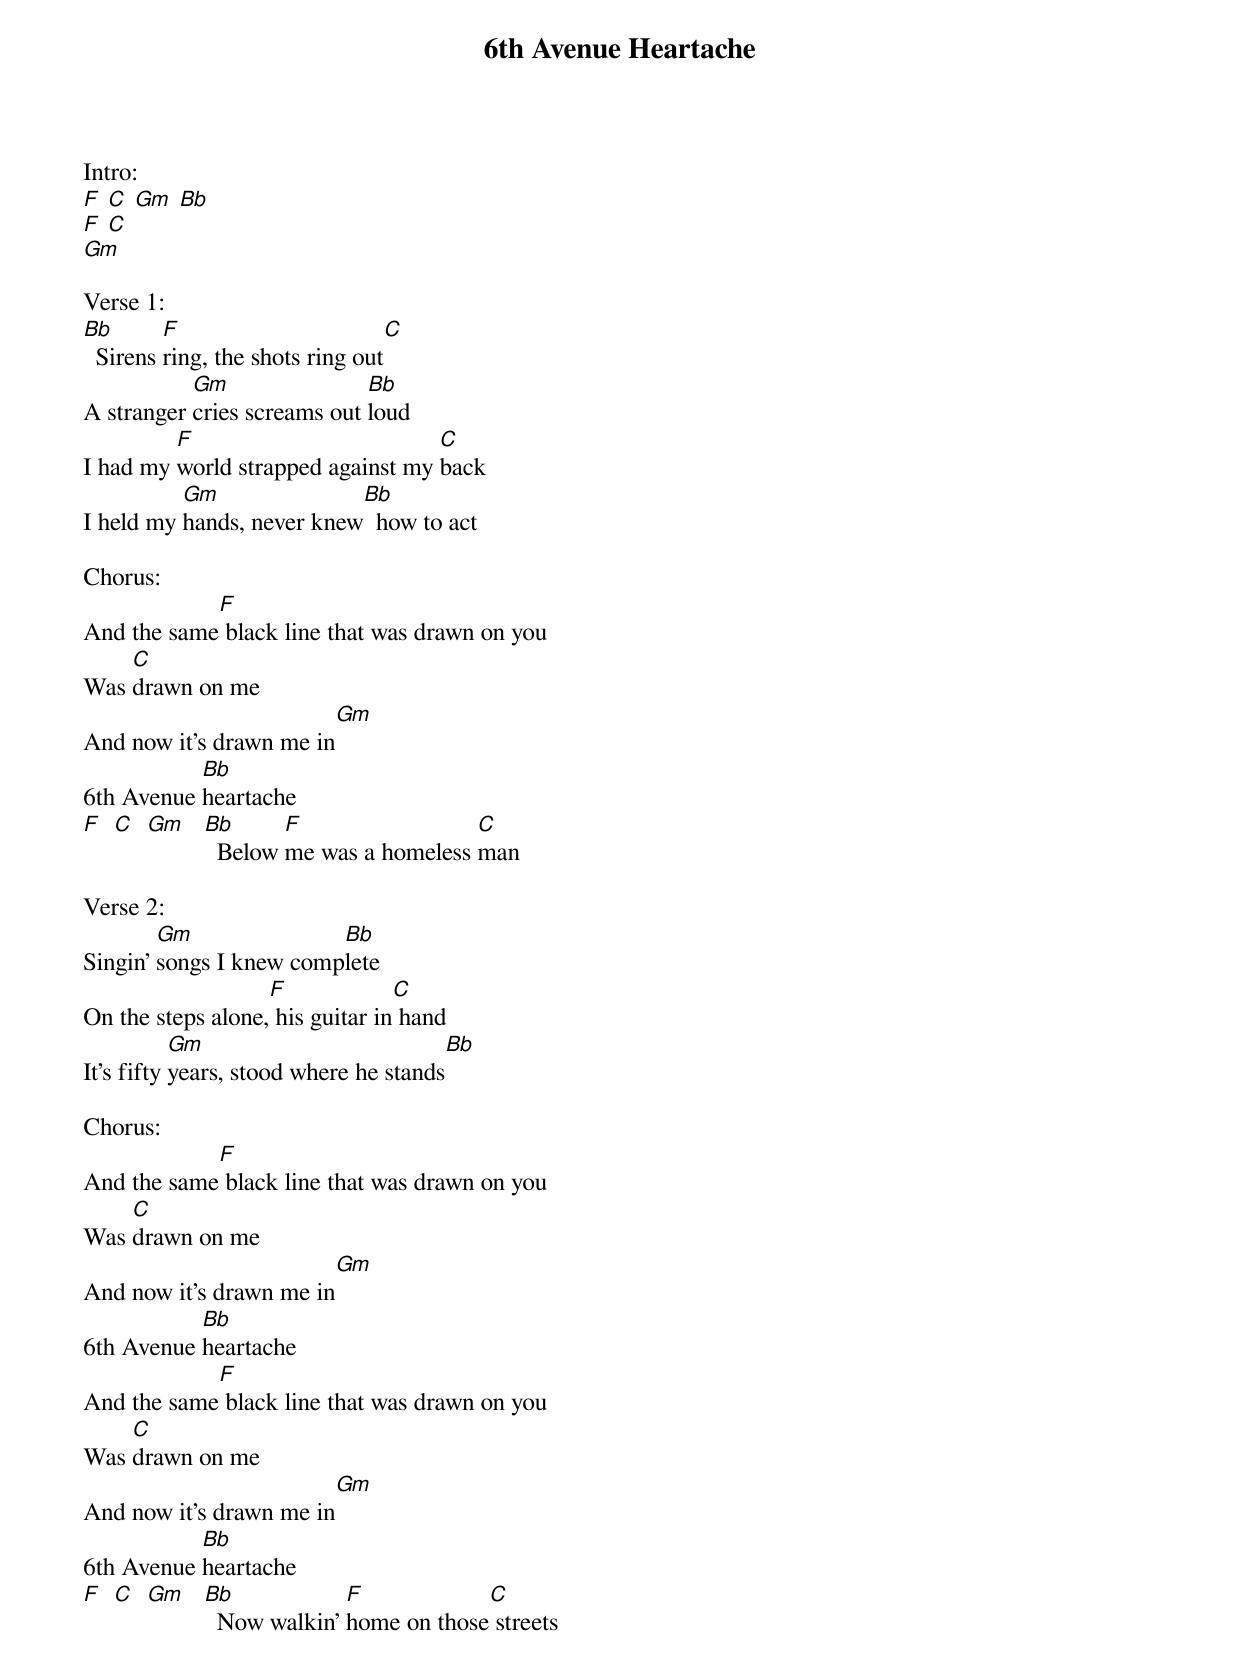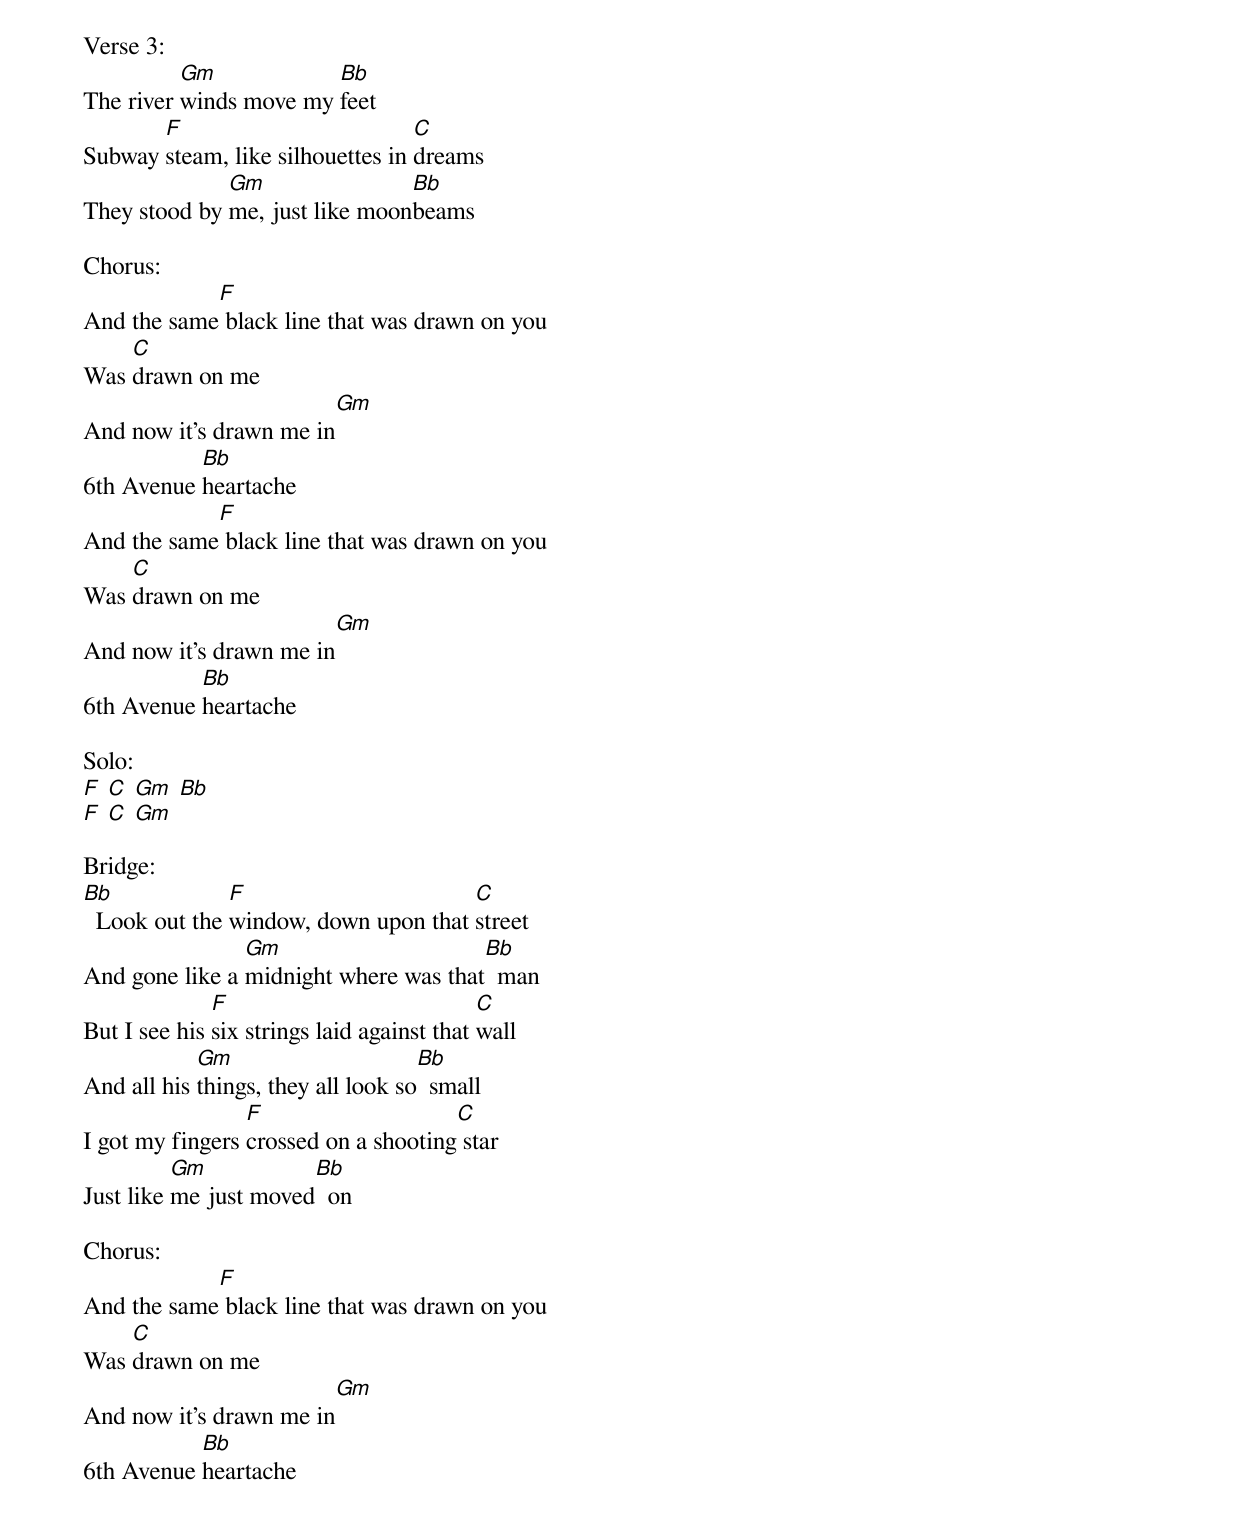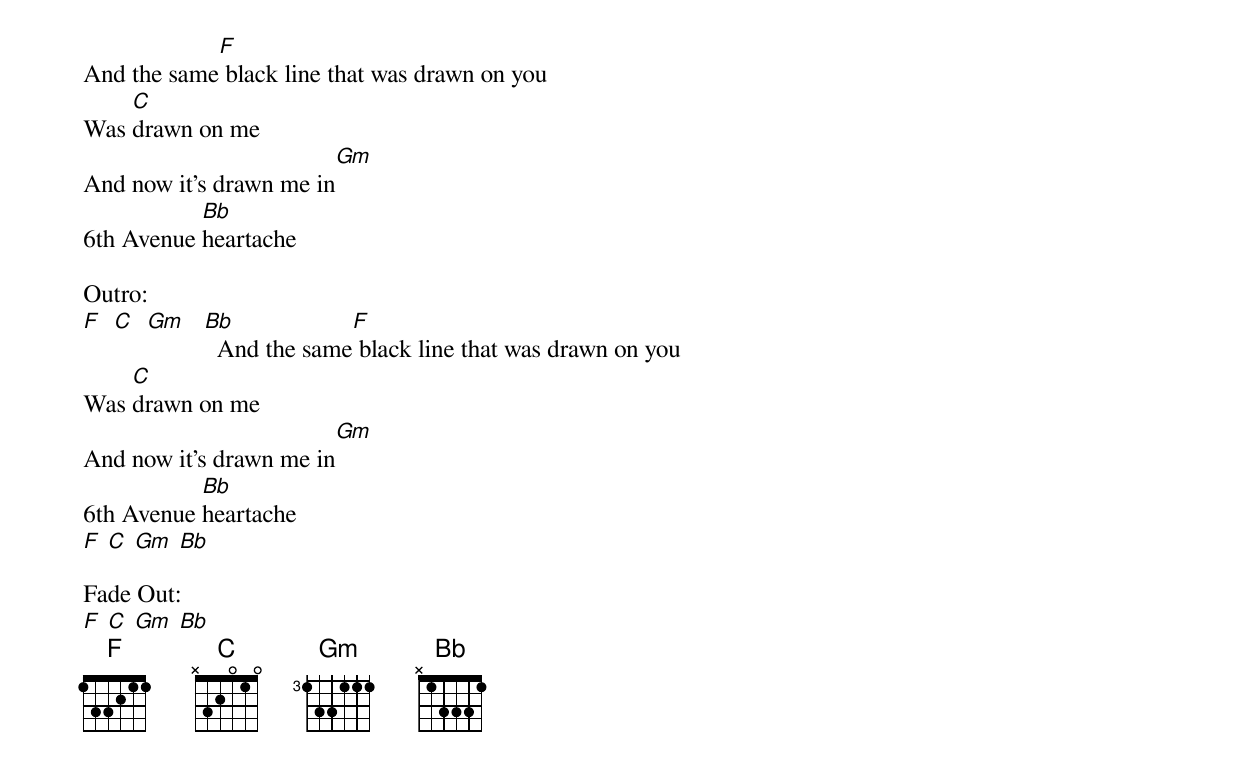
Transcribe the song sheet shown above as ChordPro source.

{title:6th Avenue Heartache}
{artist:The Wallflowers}
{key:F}
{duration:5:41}
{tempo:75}

Intro:
[F] [C] [Gm] [Bb]
[F] [C]
[Gm]

Verse 1:
[Bb]  Sirens [F]ring, the shots ring out[C]
A stranger [Gm]cries screams out [Bb]loud
I had my [F]world strapped against my [C]back
I held my [Gm]hands, never knew[Bb]  how to act

Chorus:
And the same[F] black line that was drawn on you
Was [C]drawn on me
And now it's drawn me in[Gm]
6th Avenue [Bb]heartache
[F]  [C]  [Gm]   [Bb]  Below [F]me was a homeless [C]man

Verse 2:
Singin' [Gm]songs I knew comp[Bb]lete
On the steps alone,[F] his guitar in[C] hand
It's fifty [Gm]years, stood where he stands[Bb]

Chorus:
And the same[F] black line that was drawn on you
Was [C]drawn on me
And now it's drawn me in[Gm]
6th Avenue [Bb]heartache
And the same[F] black line that was drawn on you
Was [C]drawn on me
And now it's drawn me in[Gm]
6th Avenue [Bb]heartache
[F]  [C]  [Gm]   [Bb]  Now walkin' [F]home on those[C] streets

Verse 3:
The river [Gm]winds move my [Bb]feet
Subway [F]steam, like silhouettes in [C]dreams
They stood by [Gm]me, just like moon[Bb]beams

Chorus:
And the same[F] black line that was drawn on you
Was [C]drawn on me
And now it's drawn me in[Gm]
6th Avenue [Bb]heartache
And the same[F] black line that was drawn on you
Was [C]drawn on me
And now it's drawn me in[Gm]
6th Avenue [Bb]heartache

Solo:
[F] [C] [Gm] [Bb]
[F] [C] [Gm]

Bridge:
[Bb]  Look out the [F]window, down upon that [C]street
And gone like a [Gm]midnight where was that[Bb]  man
But I see his [F]six strings laid against that [C]wall
And all his [Gm]things, they all look so[Bb]  small
I got my fingers [F]crossed on a shooting[C] star
Just like [Gm]me just moved[Bb]  on

Chorus:
And the same[F] black line that was drawn on you
Was [C]drawn on me
And now it's drawn me in[Gm]
6th Avenue [Bb]heartache
And the same[F] black line that was drawn on you
Was [C]drawn on me
And now it's drawn me in[Gm]
6th Avenue [Bb]heartache

Outro:
[F]  [C]  [Gm]   [Bb]  And the same[F] black line that was drawn on you
Was [C]drawn on me
And now it's drawn me in[Gm]
6th Avenue [Bb]heartache
[F] [C] [Gm] [Bb]

Fade Out:
[F] [C] [Gm] [Bb]
